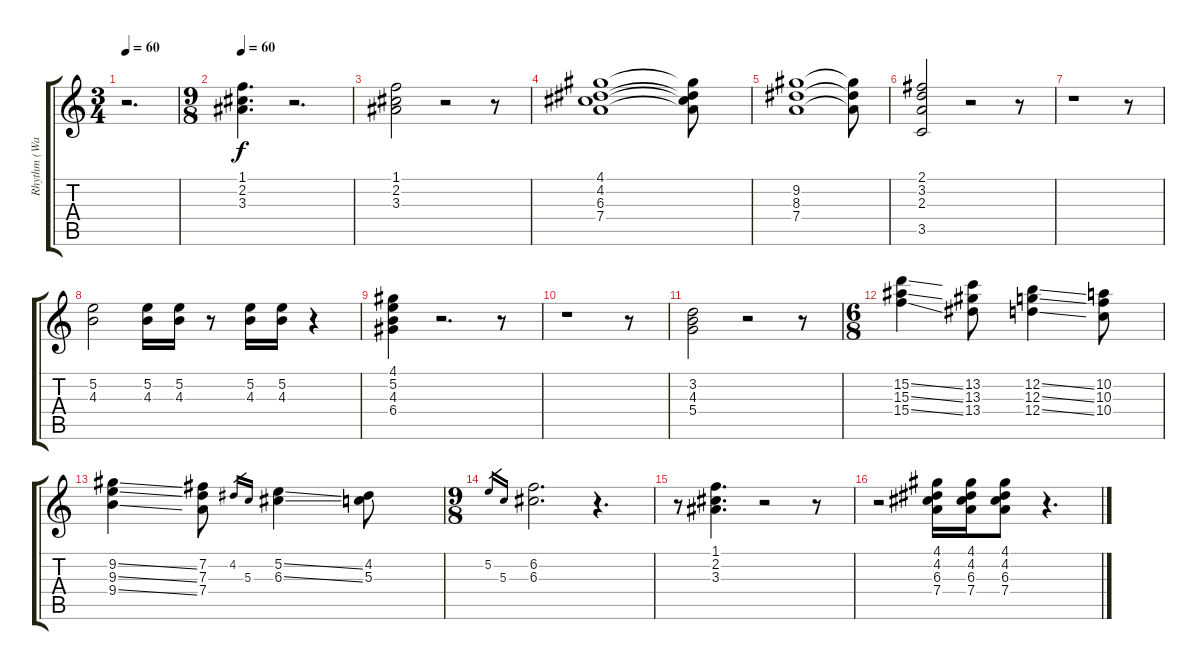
\track ("Rhythm (Wah)" "Rhythm (Wa") {instrument electricguitarclean}
\staff {score tabs}
\tuning (E4 B3 G3 D3 A2 E2) {hide}
\ts (3 4)
\tempo 60
\tempo 66
\tempo 60
\clef g2
\ks c
r.2{d dy f instrument electricguitarclean} |
\ts (9 8)
\tempo 60
(1.1 2.2 3.3).4{d} r.2{d} |
(1.1 2.2 3.3).2 r.2 r.8 |
(4.1 4.2 6.3 7.4).1 (4.1{t} 4.2{t} 6.3{t} 7.4{t}).8 |
(9.2 8.3 7.4).1 (9.2{t} 8.3{t} 7.4{t}).8 |
(2.1 3.2 2.3 3.5).2 r.2 r.8 |
r.1 r.8 |
(5.2 4.3).2 (5.2 4.3).16 (5.2 4.3).16 r.8 (5.2 4.3).16 (5.2 4.3).16 r.4 |
(4.1 5.2 4.3 6.4).4 r.2{d} r.8 |
r.1 r.8 |
(3.2 4.3 5.4).2 r.2 r.8 |
\ts (6 8)
(15.2{ss} 15.3{ss} 15.4{ss}).4 (13.2 13.3 13.4).8 (12.2{ss} 12.3{ss} 12.4{ss}).4 (10.2 10.3 10.4).8 |
(9.2{ss} 9.3{ss} 9.4{ss}).4 (7.2 7.3 7.4).8 4.2.16{gr} 5.3.16{gr} (5.2{ss} 6.3{ss}).4 (4.2 5.3).8 |
\ts (9 8)
5.2.16{gr} 5.3.16{gr} (6.2 6.3).2{d} r.4{d} |
r.8 (1.1 2.2 3.3).4{d} r.2 r.8 |
r.2 (4.1 4.2 6.3 7.4).16 (4.1 4.2 6.3 7.4).16 (4.1 4.2 6.3 7.4).8 r.4{d}
